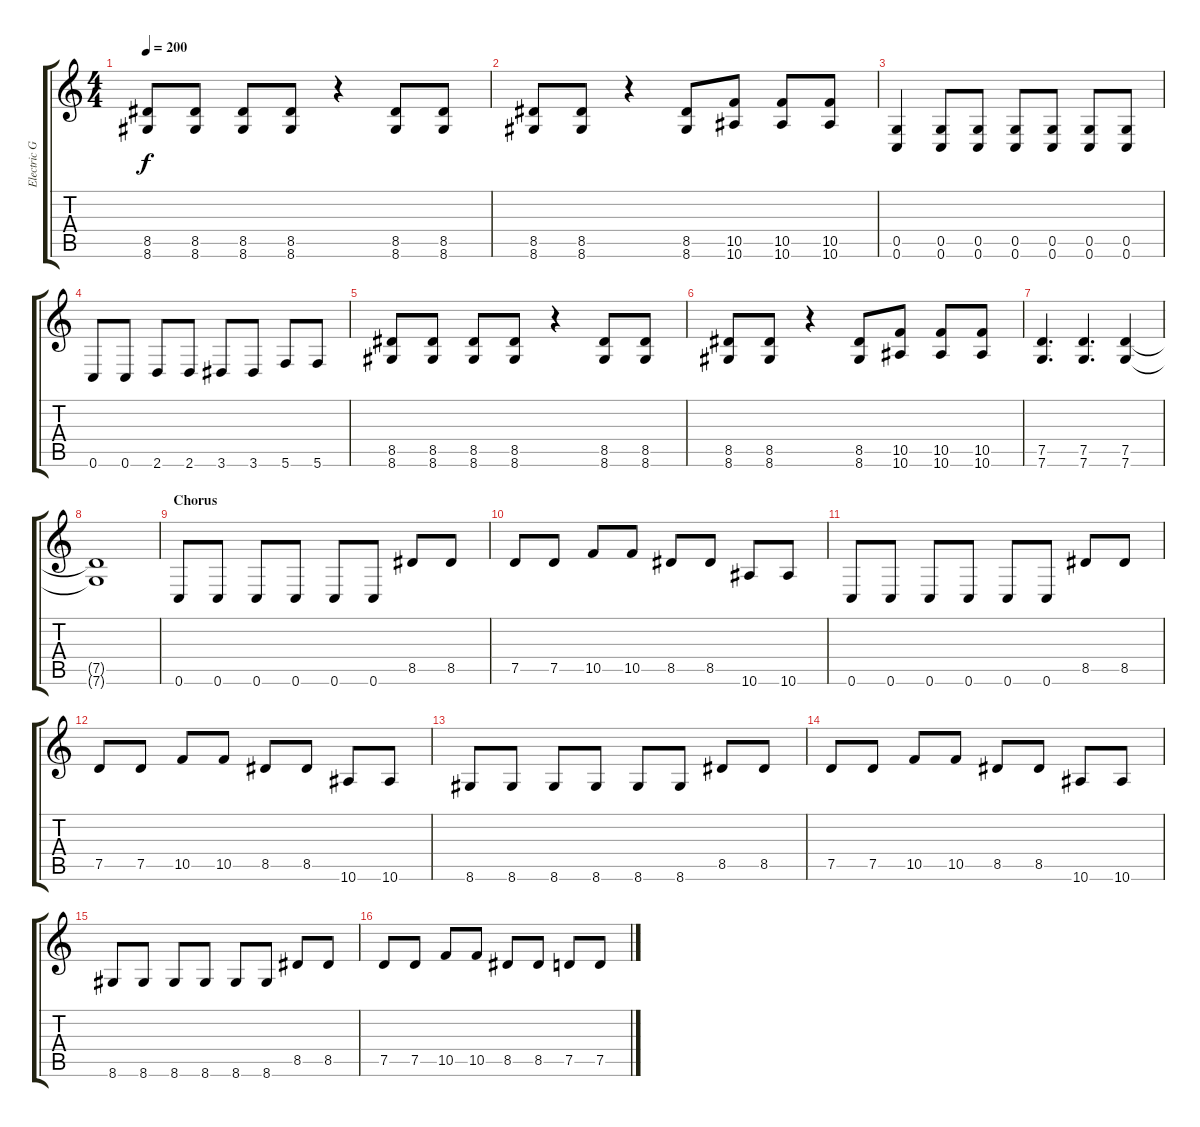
\track ("Electric Guitar 1" "Electric G") {instrument distortionguitar}
\staff {score tabs}
\tuning (D4 A3 F3 C3 G2 C2) {hide}
\ts (4 4)
\tempo 200
\clef g2
\ks c
(8.5 8.6).8{dy f} (8.5 8.6).8 (8.5 8.6).8 (8.5 8.6).8 r.4 (8.5 8.6).8 (8.5 8.6).8 |
(8.5 8.6).8 (8.5 8.6).8 r.4 (8.5 8.6).8 (10.5 10.6).8 (10.5 10.6).8 (10.5 10.6).8 |
(0.5 0.6).4 (0.5 0.6).8 (0.5 0.6).8 (0.5 0.6).8 (0.5 0.6).8 (0.5 0.6).8 (0.5 0.6).8 |
0.6.8 0.6.8 2.6.8 2.6.8 3.6.8 3.6.8 5.6.8 5.6.8 |
(8.5 8.6).8 (8.5 8.6).8 (8.5 8.6).8 (8.5 8.6).8 r.4 (8.5 8.6).8 (8.5 8.6).8 |
(8.5 8.6).8 (8.5 8.6).8 r.4 (8.5 8.6).8 (10.5 10.6).8 (10.5 10.6).8 (10.5 10.6).8 |
(7.5 7.6).4{d} (7.5 7.6).4{d} (7.5 7.6).4 |
(7.5{t} 7.6{t}).1 |
\section ("" "Chorus")
0.6.8 0.6.8 0.6.8 0.6.8 0.6.8 0.6.8 8.5.8 8.5.8 |
7.5.8 7.5.8 10.5.8 10.5.8 8.5.8 8.5.8 10.6.8 10.6.8 |
0.6.8 0.6.8 0.6.8 0.6.8 0.6.8 0.6.8 8.5.8 8.5.8 |
7.5.8 7.5.8 10.5.8 10.5.8 8.5.8 8.5.8 10.6.8 10.6.8 |
8.6.8 8.6.8 8.6.8 8.6.8 8.6.8 8.6.8 8.5.8 8.5.8 |
7.5.8 7.5.8 10.5.8 10.5.8 8.5.8 8.5.8 10.6.8 10.6.8 |
8.6.8 8.6.8 8.6.8 8.6.8 8.6.8 8.6.8 8.5.8 8.5.8 |
7.5.8 7.5.8 10.5.8 10.5.8 8.5.8 8.5.8 7.5.8 7.5.8
